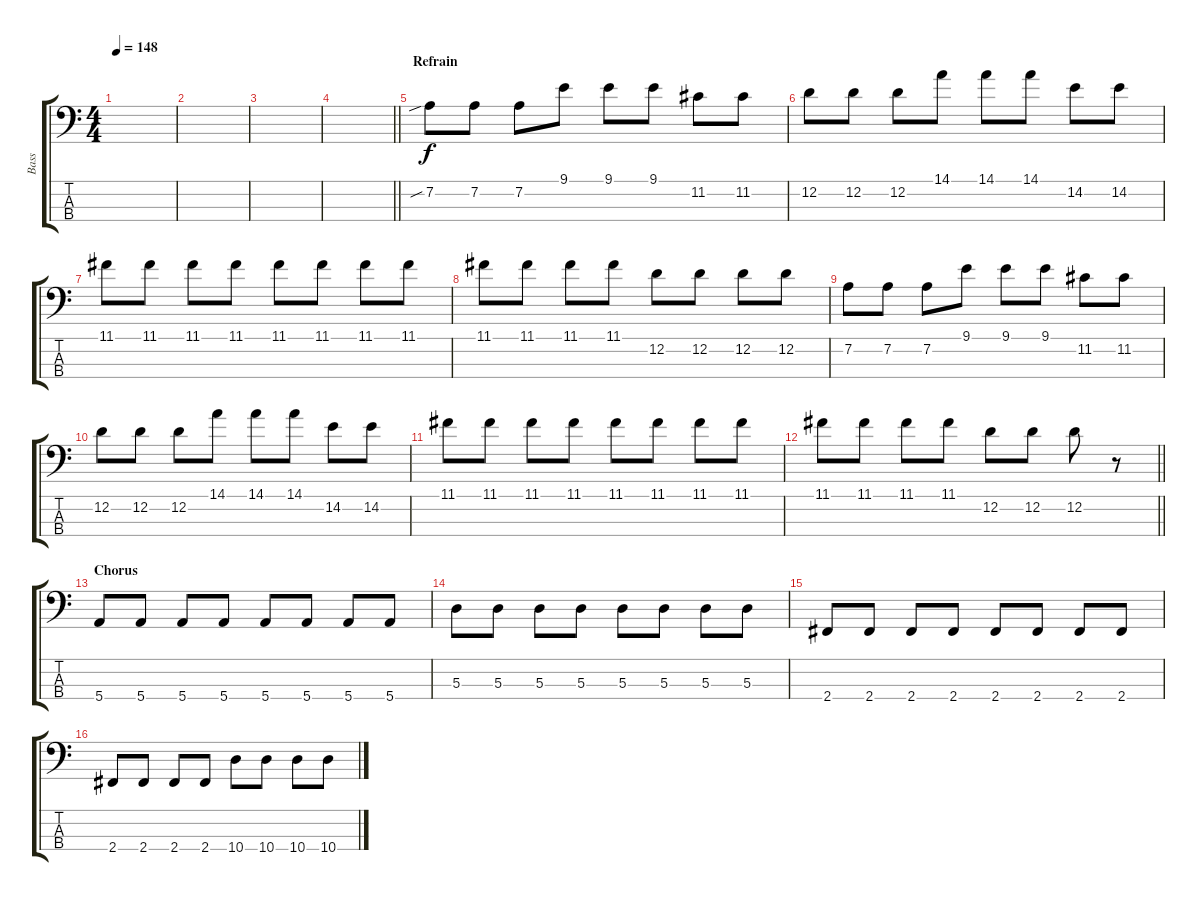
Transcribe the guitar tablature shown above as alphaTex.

\track ("Bass" "Bass") {instrument electricbassfinger}
\staff {score tabs}
\tuning (G2 D2 A1 E1) {hide}
\ts (4 4)
\tempo 148
\clef f4
\ks c
|
|
|
\barLineRight lightlight
|
\section ("" "Refrain")
7.2{sib}.8 7.2.8 7.2.8 9.1.8 9.1.8 9.1.8 11.2.8 11.2.8 |
12.2.8 12.2.8 12.2.8 14.1.8 14.1.8 14.1.8 14.2.8 14.2.8 |
11.1.8 11.1.8 11.1.8 11.1.8 11.1.8 11.1.8 11.1.8 11.1.8 |
11.1.8 11.1.8 11.1.8 11.1.8 12.2.8 12.2.8 12.2.8 12.2.8 |
7.2.8 7.2.8 7.2.8 9.1.8 9.1.8 9.1.8 11.2.8 11.2.8 |
12.2.8 12.2.8 12.2.8 14.1.8 14.1.8 14.1.8 14.2.8 14.2.8 |
11.1.8 11.1.8 11.1.8 11.1.8 11.1.8 11.1.8 11.1.8 11.1.8 |
\barLineRight lightlight
11.1.8 11.1.8 11.1.8 11.1.8 12.2.8 12.2.8 12.2.8 r.8 |
\section ("" "Chorus")
5.4.8 5.4.8 5.4.8 5.4.8 5.4.8 5.4.8 5.4.8 5.4.8 |
5.3.8 5.3.8 5.3.8 5.3.8 5.3.8 5.3.8 5.3.8 5.3.8 |
2.4.8 2.4.8 2.4.8 2.4.8 2.4.8 2.4.8 2.4.8 2.4.8 |
2.4.8 2.4.8 2.4.8 2.4.8 10.4.8 10.4.8 10.4.8 10.4.8
